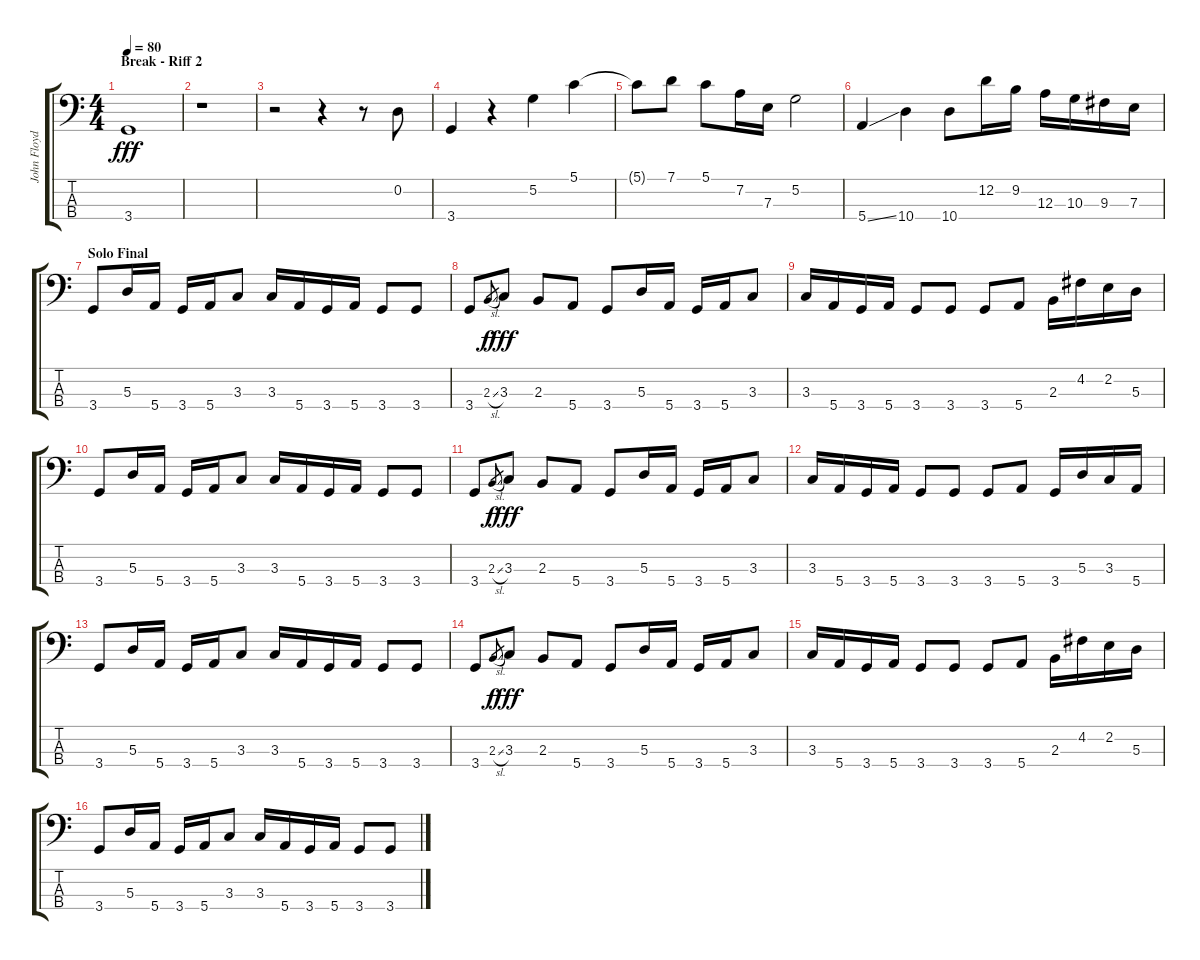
\track ("John Floyd" "John Floyd") {instrument acousticguitarsteel}
\staff {score tabs}
\tuning (G2 D2 A1 E1) {hide}
\ts (4 4)
\section ("" "Break - Riff 2")
\tempo 80
\clef f4
\ks c
3.4.1{dy fff} |
r.1 |
r.2 r.4 r.8 0.2.8 |
3.4.4 r.4 5.2.4 5.1.4 |
5.1{t}.8 7.1.8 5.1.8 7.2.16 7.3.16 5.2.2 |
5.4{ss}.4 10.4.4 10.4.8 12.2.16 9.2.16 12.3.16 10.3.16 9.3.16 7.3.16 |
\section ("" "Solo Final")
3.4.8 5.3.16 5.4.16 3.4.16 5.4.16 3.3.8 3.3.16 5.4.16 3.4.16 5.4.16 3.4.8 3.4.8 |
3.4.8 2.3{sl}.8{gr dy f} 3.3.8{dy fff} 2.3.8 5.4.8 3.4.8 5.3.16 5.4.16 3.4.16 5.4.16 3.3.8 |
3.3.16 5.4.16 3.4.16 5.4.16 3.4.8 3.4.8 3.4.8 5.4.8 2.3.16 4.2.16 2.2.16 5.3.16 |
3.4.8 5.3.16 5.4.16 3.4.16 5.4.16 3.3.8 3.3.16 5.4.16 3.4.16 5.4.16 3.4.8 3.4.8 |
3.4.8 2.3{sl}.8{gr dy f} 3.3.8{dy fff} 2.3.8 5.4.8 3.4.8 5.3.16 5.4.16 3.4.16 5.4.16 3.3.8 |
3.3.16 5.4.16 3.4.16 5.4.16 3.4.8 3.4.8 3.4.8 5.4.8 3.4.16 5.3.16 3.3.16 5.4.16 |
3.4.8 5.3.16 5.4.16 3.4.16 5.4.16 3.3.8 3.3.16 5.4.16 3.4.16 5.4.16 3.4.8 3.4.8 |
3.4.8 2.3{sl}.8{gr dy f} 3.3.8{dy fff} 2.3.8 5.4.8 3.4.8 5.3.16 5.4.16 3.4.16 5.4.16 3.3.8 |
3.3.16 5.4.16 3.4.16 5.4.16 3.4.8 3.4.8 3.4.8 5.4.8 2.3.16 4.2.16 2.2.16 5.3.16 |
3.4.8 5.3.16 5.4.16 3.4.16 5.4.16 3.3.8 3.3.16 5.4.16 3.4.16 5.4.16 3.4.8 3.4.8
